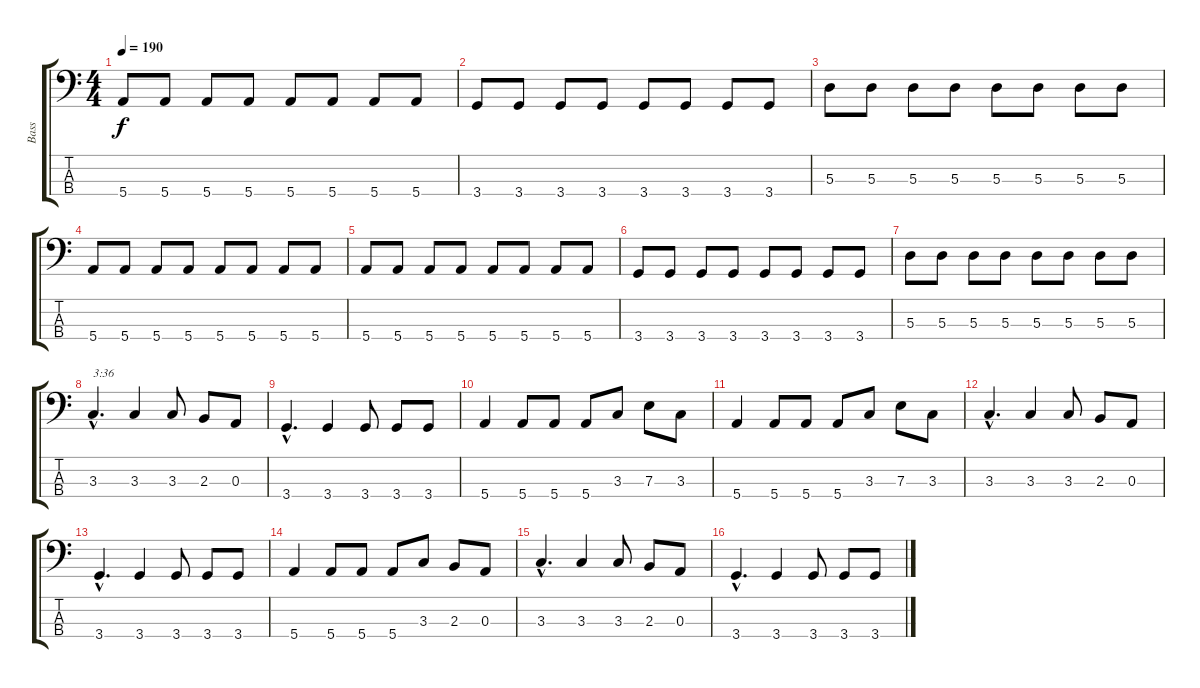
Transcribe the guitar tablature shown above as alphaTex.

\track ("Bass" "Bass") {instrument electricbassfinger}
\staff {score tabs}
\tuning (G2 D2 A1 E1) {hide}
\ts (4 4)
\tempo 190
\clef f4
\ks c
5.4.8{dy f} 5.4.8 5.4.8 5.4.8 5.4.8 5.4.8 5.4.8 5.4.8 |
3.4.8 3.4.8 3.4.8 3.4.8 3.4.8 3.4.8 3.4.8 3.4.8 |
5.3.8 5.3.8 5.3.8 5.3.8 5.3.8 5.3.8 5.3.8 5.3.8 |
5.4.8 5.4.8 5.4.8 5.4.8 5.4.8 5.4.8 5.4.8 5.4.8 |
5.4.8 5.4.8 5.4.8 5.4.8 5.4.8 5.4.8 5.4.8 5.4.8 |
3.4.8 3.4.8 3.4.8 3.4.8 3.4.8 3.4.8 3.4.8 3.4.8 |
5.3.8 5.3.8 5.3.8 5.3.8 5.3.8 5.3.8 5.3.8 5.3.8 |
3.3{hac}.4{d txt "3:36"} 3.3.4 3.3.8 2.3.8 0.3.8 |
3.4{hac}.4{d} 3.4.4 3.4.8 3.4.8 3.4.8 |
5.4.4 5.4.8 5.4.8 5.4.8 3.3.8 7.3.8 3.3.8 |
5.4.4 5.4.8 5.4.8 5.4.8 3.3.8 7.3.8 3.3.8 |
3.3{hac}.4{d} 3.3.4 3.3.8 2.3.8 0.3.8 |
3.4{hac}.4{d} 3.4.4 3.4.8 3.4.8 3.4.8 |
5.4.4 5.4.8 5.4.8 5.4.8 3.3.8 2.3.8 0.3.8 |
3.3{hac}.4{d} 3.3.4 3.3.8 2.3.8 0.3.8 |
3.4{hac}.4{d} 3.4.4 3.4.8 3.4.8 3.4.8
